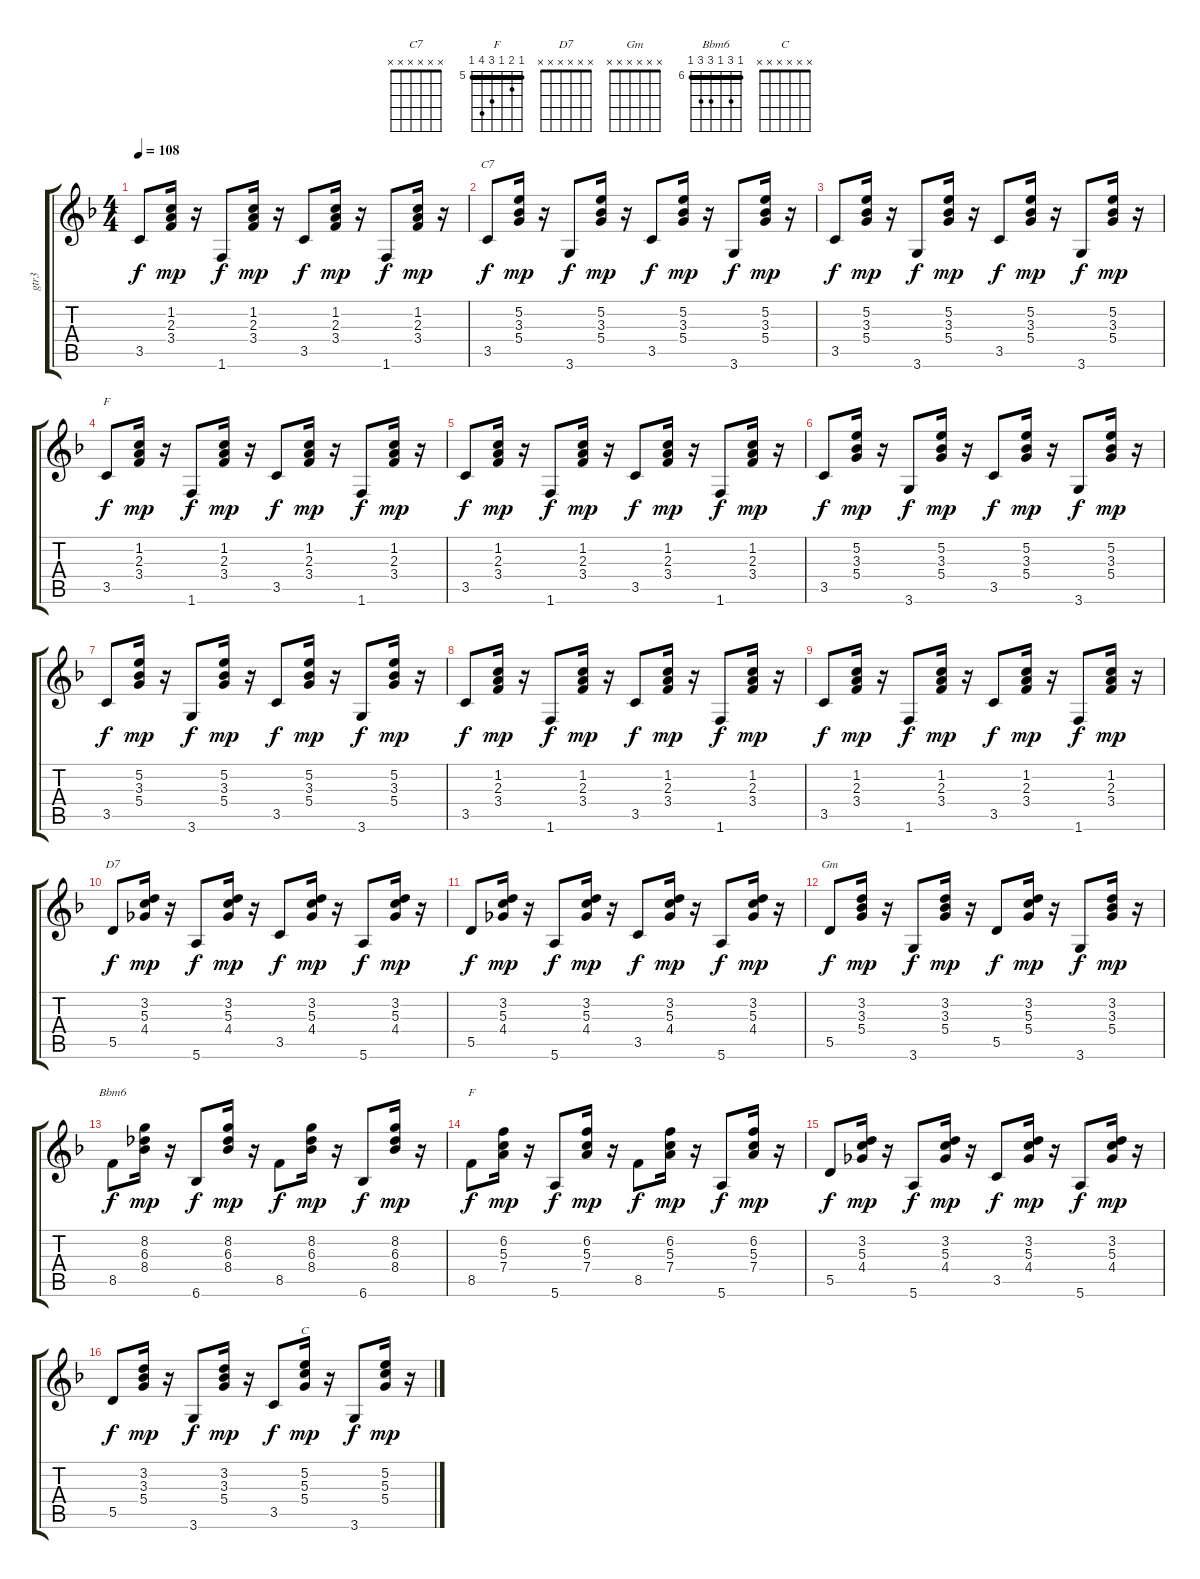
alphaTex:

\track ("gtr3" "gtr3") {instrument acousticguitarnylon}
\staff {score tabs}
\tuning (E4 B3 G3 D3 A2 E2) {hide}
\chord ("C7" x x x x x x)
\chord ("F" x x x x x x)
\chord ("D7" x x x x x x)
\chord ("Gm" x x x x x x)
\chord ("Bbm6" 6 8 6 8 8 6) {firstfret 6 barre 6}
\chord ("F" 5 6 5 7 8 5) {firstfret 5 barre 5}
\chord ("C" x x x x x x)
\ts (4 4)
\tempo 108
\clef g2
\ks f
3.5.8{dy f} (1.2 2.3 3.4).16{dy mp} r.16 1.6.8{dy f} (1.2 2.3 3.4).16{dy mp} r.16 3.5.8{dy f} (1.2 2.3 3.4).16{dy mp} r.16 1.6.8{dy f} (1.2 2.3 3.4).16{dy mp} r.16 |
3.5.8{ch "C7" dy f} (5.2 3.3 5.4).16{dy mp} r.16 3.6.8{dy f} (5.2 3.3 5.4).16{dy mp} r.16 3.5.8{dy f} (5.2 3.3 5.4).16{dy mp} r.16 3.6.8{dy f} (5.2 3.3 5.4).16{dy mp} r.16 |
3.5.8{dy f} (5.2 3.3 5.4).16{dy mp} r.16 3.6.8{dy f} (5.2 3.3 5.4).16{dy mp} r.16 3.5.8{dy f} (5.2 3.3 5.4).16{dy mp} r.16 3.6.8{dy f} (5.2 3.3 5.4).16{dy mp} r.16 |
3.5.8{ch "F" dy f} (1.2 2.3 3.4).16{dy mp} r.16 1.6.8{dy f} (1.2 2.3 3.4).16{dy mp} r.16 3.5.8{dy f} (1.2 2.3 3.4).16{dy mp} r.16 1.6.8{dy f} (1.2 2.3 3.4).16{dy mp} r.16 |
3.5.8{dy f} (1.2 2.3 3.4).16{dy mp} r.16 1.6.8{dy f} (1.2 2.3 3.4).16{dy mp} r.16 3.5.8{dy f} (1.2 2.3 3.4).16{dy mp} r.16 1.6.8{dy f} (1.2 2.3 3.4).16{dy mp} r.16 |
3.5.8{dy f} (5.2 3.3 5.4).16{dy mp} r.16 3.6.8{dy f} (5.2 3.3 5.4).16{dy mp} r.16 3.5.8{dy f} (5.2 3.3 5.4).16{dy mp} r.16 3.6.8{dy f} (5.2 3.3 5.4).16{dy mp} r.16 |
3.5.8{dy f} (5.2 3.3 5.4).16{dy mp} r.16 3.6.8{dy f} (5.2 3.3 5.4).16{dy mp} r.16 3.5.8{dy f} (5.2 3.3 5.4).16{dy mp} r.16 3.6.8{dy f} (5.2 3.3 5.4).16{dy mp} r.16 |
3.5.8{dy f} (1.2 2.3 3.4).16{dy mp} r.16 1.6.8{dy f} (1.2 2.3 3.4).16{dy mp} r.16 3.5.8{dy f} (1.2 2.3 3.4).16{dy mp} r.16 1.6.8{dy f} (1.2 2.3 3.4).16{dy mp} r.16 |
3.5.8{dy f} (1.2 2.3 3.4).16{dy mp} r.16 1.6.8{dy f} (1.2 2.3 3.4).16{dy mp} r.16 3.5.8{dy f} (1.2 2.3 3.4).16{dy mp} r.16 1.6.8{dy f} (1.2 2.3 3.4).16{dy mp} r.16 |
5.5.8{ch "D7" dy f} (3.2 5.3 4.4).16{dy mp} r.16 5.6.8{dy f} (3.2 5.3 4.4).16{dy mp} r.16 3.5.8{dy f} (3.2 5.3 4.4).16{dy mp} r.16 5.6.8{dy f} (3.2 5.3 4.4).16{dy mp} r.16 |
5.5.8{dy f} (3.2 5.3 4.4).16{dy mp} r.16 5.6.8{dy f} (3.2 5.3 4.4).16{dy mp} r.16 3.5.8{dy f} (3.2 5.3 4.4).16{dy mp} r.16 5.6.8{dy f} (3.2 5.3 4.4).16{dy mp} r.16 |
5.5.8{ch "Gm" dy f} (3.2 3.3 5.4).16{dy mp} r.16 3.6.8{dy f} (3.2 3.3 5.4).16{dy mp} r.16 5.5.8{dy f} (3.2 5.3 5.4).16{dy mp} r.16 3.6.8{dy f} (3.2 3.3 5.4).16{dy mp} r.16 |
8.5.8{ch "Bbm6" dy f} (8.2 6.3 8.4).16{dy mp} r.16 6.6.8{dy f} (8.2 6.3 8.4).16{dy mp} r.16 8.5.8{dy f} (8.2 6.3 8.4).16{dy mp} r.16 6.6.8{dy f} (8.2 6.3 8.4).16{dy mp} r.16 |
8.5.8{ch "F" dy f} (6.2 5.3 7.4).16{dy mp} r.16 5.6.8{dy f} (6.2 5.3 7.4).16{dy mp} r.16 8.5.8{dy f} (6.2 5.3 7.4).16{dy mp} r.16 5.6.8{dy f} (6.2 5.3 7.4).16{dy mp} r.16 |
5.5.8{dy f} (3.2 5.3 4.4).16{dy mp} r.16 5.6.8{dy f} (3.2 5.3 4.4).16{dy mp} r.16 3.5.8{dy f} (3.2 5.3 4.4).16{dy mp} r.16 5.6.8{dy f} (3.2 5.3 4.4).16{dy mp} r.16 |
5.5.8{dy f} (3.2 3.3 5.4).16{dy mp} r.16 3.6.8{dy f} (3.2 3.3 5.4).16{dy mp} r.16 3.5.8{dy f} (5.2 5.3 5.4).16{ch "C" dy mp} r.16 3.6.8{dy f} (5.2 5.3 5.4).16{dy mp} r.16
